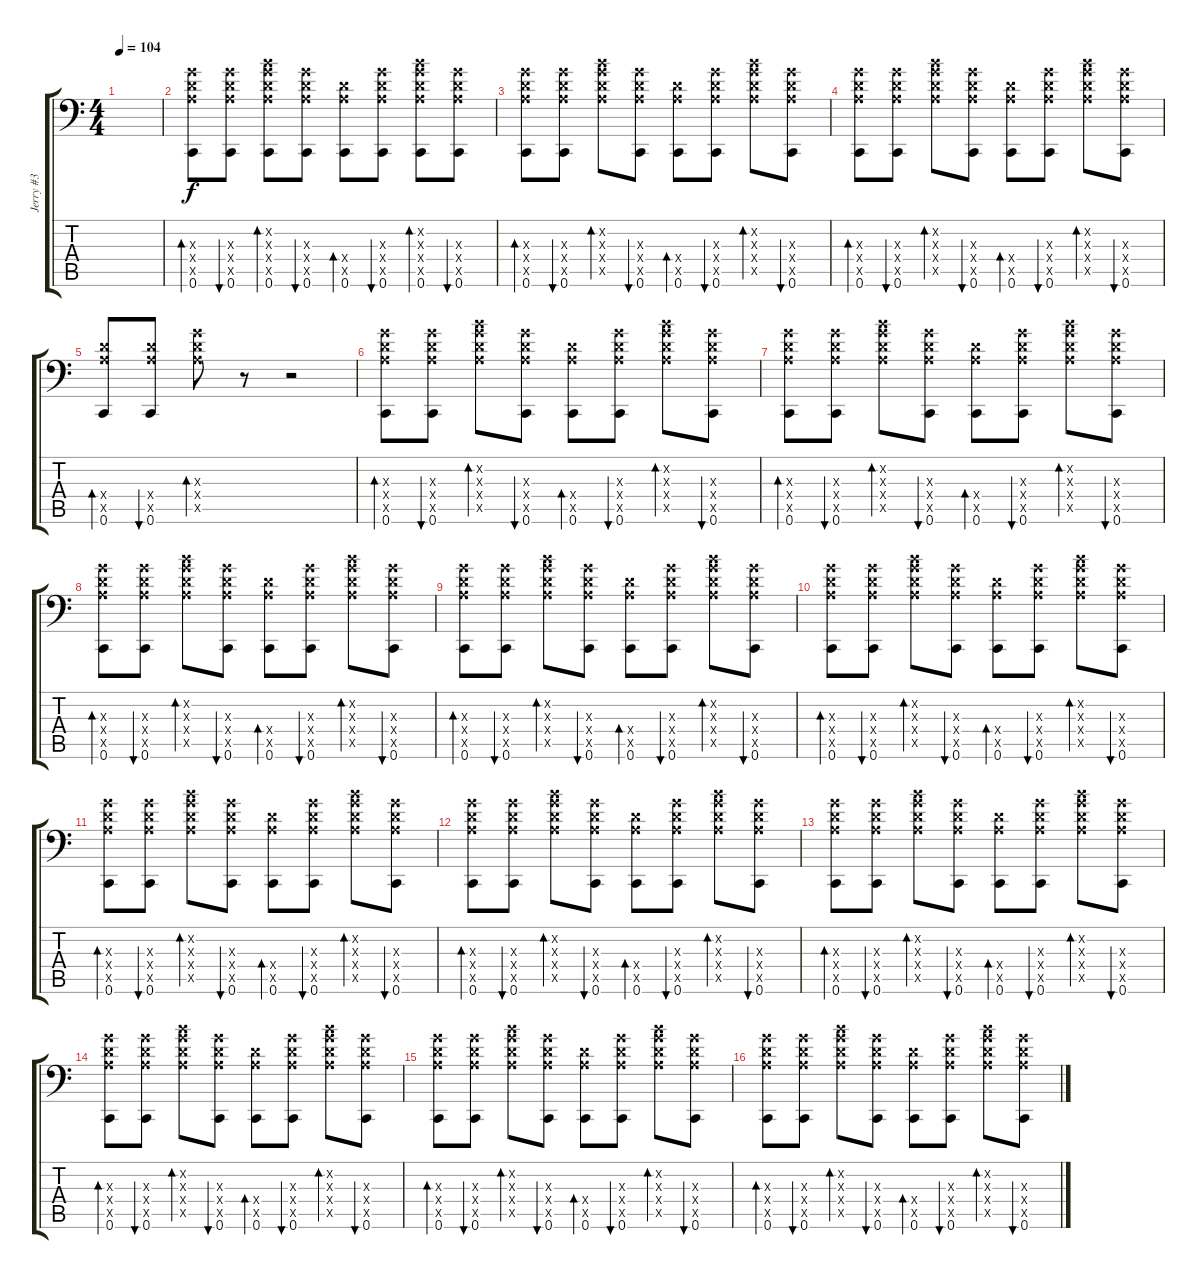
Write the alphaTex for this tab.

\track ("Jerry #3" "Jerry #3") {instrument electricguitarclean}
\staff {score tabs}
\tuning (E4 B3 G3 D3 A2 C1) {hide}
\ts (4 4)
\tempo 104
\clef f4
\ks c
|
(0.3{x} 0.4{x} 0.5{x} 0.6).8{bd 60} (0.3{x} 0.4{x} 0.5{x} 0.6).8{bu 60} (0.2{x} 0.3{x} 0.4{x} 0.5{x} 0.6).8{bd 60} (0.3{x} 0.4{x} 0.5{x} 0.6).8{bu 60} (0.4{x} 0.5{x} 0.6).8{bd 60} (0.3{x} 0.4{x} 0.5{x} 0.6).8{bu 60} (0.2{x} 0.3{x} 0.4{x} 0.5{x} 0.6).8{bd 60} (0.3{x} 0.4{x} 0.5{x} 0.6).8{bu 60} |
(0.3{x} 0.4{x} 0.5{x} 0.6).8{bd 60} (0.3{x} 0.4{x} 0.5{x} 0.6).8{bu 60} (0.2{x} 0.3{x} 0.4{x} 0.5{x}).8{bd 60} (0.3{x} 0.4{x} 0.5{x} 0.6).8{bu 60} (0.4{x} 0.5{x} 0.6).8{bd 60} (0.3{x} 0.4{x} 0.5{x} 0.6).8{bu 60} (0.2{x} 0.3{x} 0.4{x} 0.5{x}).8{bd 60} (0.3{x} 0.4{x} 0.5{x} 0.6).8{bu 60} |
(0.3{x} 0.4{x} 0.5{x} 0.6).8{bd 60} (0.3{x} 0.4{x} 0.5{x} 0.6).8{bu 60} (0.2{x} 0.3{x} 0.4{x} 0.5{x}).8{bd 60} (0.3{x} 0.4{x} 0.5{x} 0.6).8{bu 60} (0.4{x} 0.5{x} 0.6).8{bd 60} (0.3{x} 0.4{x} 0.5{x} 0.6).8{bu 60} (0.2{x} 0.3{x} 0.4{x} 0.5{x}).8{bd 60} (0.3{x} 0.4{x} 0.5{x} 0.6).8{bu 60} |
(0.4{x} 0.5{x} 0.6).8{bd 60} (0.4{x} 0.5{x} 0.6).8{bu 60} (0.3{x} 0.4{x} 0.5{x}).8{bd 60} r.8 r.2 |
(0.3{x} 0.4{x} 0.5{x} 0.6).8{bd 60} (0.3{x} 0.4{x} 0.5{x} 0.6).8{bu 60} (0.2{x} 0.3{x} 0.4{x} 0.5{x}).8{bd 60} (0.3{x} 0.4{x} 0.5{x} 0.6).8{bu 60} (0.4{x} 0.5{x} 0.6).8{bd 60} (0.3{x} 0.4{x} 0.5{x} 0.6).8{bu 60} (0.2{x} 0.3{x} 0.4{x} 0.5{x}).8{bd 60} (0.3{x} 0.4{x} 0.5{x} 0.6).8{bu 60} |
(0.3{x} 0.4{x} 0.5{x} 0.6).8{bd 60} (0.3{x} 0.4{x} 0.5{x} 0.6).8{bu 60} (0.2{x} 0.3{x} 0.4{x} 0.5{x}).8{bd 60} (0.3{x} 0.4{x} 0.5{x} 0.6).8{bu 60} (0.4{x} 0.5{x} 0.6).8{bd 60} (0.3{x} 0.4{x} 0.5{x} 0.6).8{bu 60} (0.2{x} 0.3{x} 0.4{x} 0.5{x}).8{bd 60} (0.3{x} 0.4{x} 0.5{x} 0.6).8{bu 60} |
(0.3{x} 0.4{x} 0.5{x} 0.6).8{bd 60} (0.3{x} 0.4{x} 0.5{x} 0.6).8{bu 60} (0.2{x} 0.3{x} 0.4{x} 0.5{x}).8{bd 60} (0.3{x} 0.4{x} 0.5{x} 0.6).8{bu 60} (0.4{x} 0.5{x} 0.6).8{bd 60} (0.3{x} 0.4{x} 0.5{x} 0.6).8{bu 60} (0.2{x} 0.3{x} 0.4{x} 0.5{x}).8{bd 60} (0.3{x} 0.4{x} 0.5{x} 0.6).8{bu 60} |
(0.3{x} 0.4{x} 0.5{x} 0.6).8{bd 60} (0.3{x} 0.4{x} 0.5{x} 0.6).8{bu 60} (0.2{x} 0.3{x} 0.4{x} 0.5{x}).8{bd 60} (0.3{x} 0.4{x} 0.5{x} 0.6).8{bu 60} (0.4{x} 0.5{x} 0.6).8{bd 60} (0.3{x} 0.4{x} 0.5{x} 0.6).8{bu 60} (0.2{x} 0.3{x} 0.4{x} 0.5{x}).8{bd 60} (0.3{x} 0.4{x} 0.5{x} 0.6).8{bu 60} |
(0.3{x} 0.4{x} 0.5{x} 0.6).8{bd 60} (0.3{x} 0.4{x} 0.5{x} 0.6).8{bu 60} (0.2{x} 0.3{x} 0.4{x} 0.5{x}).8{bd 60} (0.3{x} 0.4{x} 0.5{x} 0.6).8{bu 60} (0.4{x} 0.5{x} 0.6).8{bd 60} (0.3{x} 0.4{x} 0.5{x} 0.6).8{bu 60} (0.2{x} 0.3{x} 0.4{x} 0.5{x}).8{bd 60} (0.3{x} 0.4{x} 0.5{x} 0.6).8{bu 60} |
(0.3{x} 0.4{x} 0.5{x} 0.6).8{bd 60} (0.3{x} 0.4{x} 0.5{x} 0.6).8{bu 60} (0.2{x} 0.3{x} 0.4{x} 0.5{x}).8{bd 60} (0.3{x} 0.4{x} 0.5{x} 0.6).8{bu 60} (0.4{x} 0.5{x} 0.6).8{bd 60} (0.3{x} 0.4{x} 0.5{x} 0.6).8{bu 60} (0.2{x} 0.3{x} 0.4{x} 0.5{x}).8{bd 60} (0.3{x} 0.4{x} 0.5{x} 0.6).8{bu 60} |
(0.3{x} 0.4{x} 0.5{x} 0.6).8{bd 60} (0.3{x} 0.4{x} 0.5{x} 0.6).8{bu 60} (0.2{x} 0.3{x} 0.4{x} 0.5{x}).8{bd 60} (0.3{x} 0.4{x} 0.5{x} 0.6).8{bu 60} (0.4{x} 0.5{x} 0.6).8{bd 60} (0.3{x} 0.4{x} 0.5{x} 0.6).8{bu 60} (0.2{x} 0.3{x} 0.4{x} 0.5{x}).8{bd 60} (0.3{x} 0.4{x} 0.5{x} 0.6).8{bu 60} |
(0.3{x} 0.4{x} 0.5{x} 0.6).8{bd 60} (0.3{x} 0.4{x} 0.5{x} 0.6).8{bu 60} (0.2{x} 0.3{x} 0.4{x} 0.5{x}).8{bd 60} (0.3{x} 0.4{x} 0.5{x} 0.6).8{bu 60} (0.4{x} 0.5{x} 0.6).8{bd 60} (0.3{x} 0.4{x} 0.5{x} 0.6).8{bu 60} (0.2{x} 0.3{x} 0.4{x} 0.5{x}).8{bd 60} (0.3{x} 0.4{x} 0.5{x} 0.6).8{bu 60} |
(0.3{x} 0.4{x} 0.5{x} 0.6).8{bd 60} (0.3{x} 0.4{x} 0.5{x} 0.6).8{bu 60} (0.2{x} 0.3{x} 0.4{x} 0.5{x}).8{bd 60} (0.3{x} 0.4{x} 0.5{x} 0.6).8{bu 60} (0.4{x} 0.5{x} 0.6).8{bd 60} (0.3{x} 0.4{x} 0.5{x} 0.6).8{bu 60} (0.2{x} 0.3{x} 0.4{x} 0.5{x}).8{bd 60} (0.3{x} 0.4{x} 0.5{x} 0.6).8{bu 60} |
(0.3{x} 0.4{x} 0.5{x} 0.6).8{bd 60} (0.3{x} 0.4{x} 0.5{x} 0.6).8{bu 60} (0.2{x} 0.3{x} 0.4{x} 0.5{x}).8{bd 60} (0.3{x} 0.4{x} 0.5{x} 0.6).8{bu 60} (0.4{x} 0.5{x} 0.6).8{bd 60} (0.3{x} 0.4{x} 0.5{x} 0.6).8{bu 60} (0.2{x} 0.3{x} 0.4{x} 0.5{x}).8{bd 60} (0.3{x} 0.4{x} 0.5{x} 0.6).8{bu 60} |
(0.3{x} 0.4{x} 0.5{x} 0.6).8{bd 60} (0.3{x} 0.4{x} 0.5{x} 0.6).8{bu 60} (0.2{x} 0.3{x} 0.4{x} 0.5{x}).8{bd 60} (0.3{x} 0.4{x} 0.5{x} 0.6).8{bu 60} (0.4{x} 0.5{x} 0.6).8{bd 60} (0.3{x} 0.4{x} 0.5{x} 0.6).8{bu 60} (0.2{x} 0.3{x} 0.4{x} 0.5{x}).8{bd 60} (0.3{x} 0.4{x} 0.5{x} 0.6).8{bu 60}
